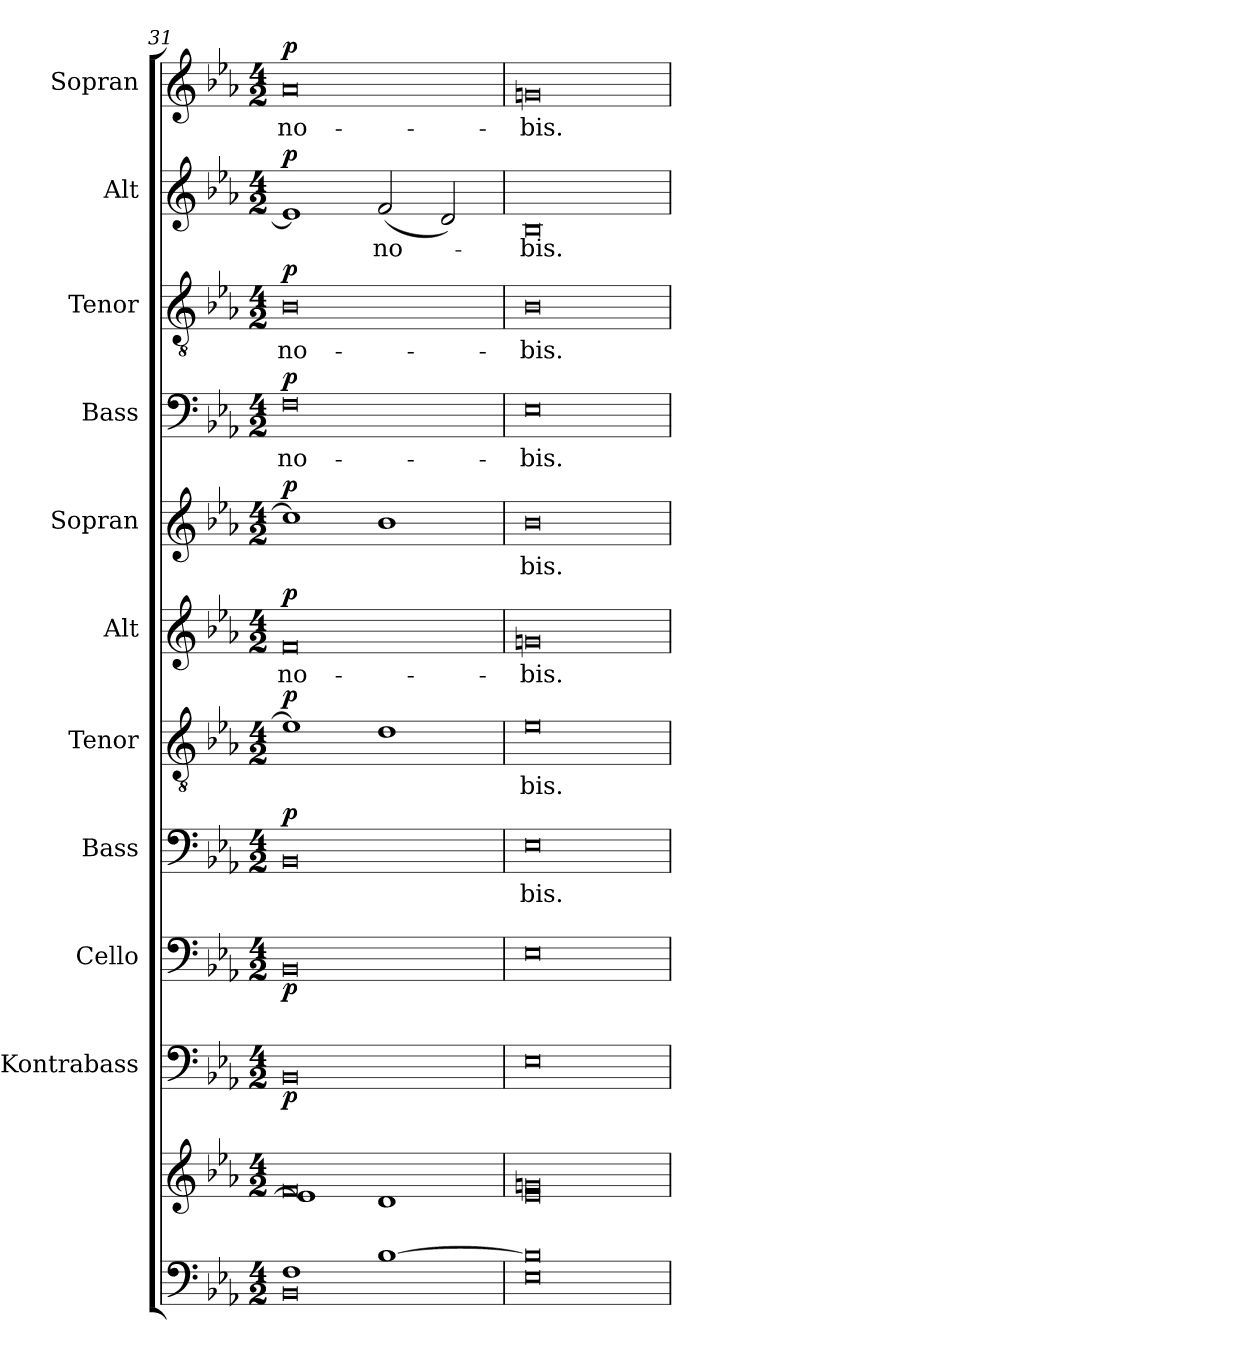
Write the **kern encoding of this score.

**kern	**kern	**kern	**dynam	**kern	**dynam	**kern	**text	**dynam	**kern	**text	**dynam	**kern	**text	**dynam	**kern	**text	**dynam	**kern	**text	**dynam	**kern	**text	**dynam	**kern	**text	**dynam	**kern	**text	**dynam
*part11	*part11	*part10	*part10	*part9	*part9	*part8	*part8	*part8	*part7	*part7	*part7	*part6	*part6	*part6	*part5	*part5	*part5	*part4	*part4	*part4	*part3	*part3	*part3	*part2	*part2	*part2	*part1	*part1	*part1
*staff12	*staff11	*staff10	*staff10	*staff9	*staff9	*staff8	*staff8	*staff8	*staff7	*staff7	*staff7	*staff6	*staff6	*staff6	*staff5	*staff5	*staff5	*staff4	*staff4	*staff4	*staff3	*staff3	*staff3	*staff2	*staff2	*staff2	*staff1	*staff1	*staff1
*	*	*I"Kontrabass	*	*I"Cello	*	*I"Bass	*	*	*I"Tenor	*	*	*I"Alt	*	*	*I"Sopran	*	*	*I"Bass	*	*	*I"Tenor	*	*	*I"Alt	*	*	*I"Sopran	*	*
*	*	*I'Kb.	*	*	*	*I'B.	*	*	*I'T.	*	*	*I'A.	*	*	*I'S.	*	*	*I'B.	*	*	*I'T.	*	*	*I'A.	*	*	*I'S.	*	*
!!LO:PB:g=z
*clefF4	*clefG2	*clefF4	*	*clefF4	*	*clefF4	*	*	*clefGv2	*	*	*clefG2	*	*	*clefG2	*	*	*clefF4	*	*	*clefGv2	*	*	*clefG2	*	*	*clefG2	*	*
*	*	*ITrd7c12	*	*	*	*	*	*	*	*	*	*	*	*	*	*	*	*	*	*	*	*	*	*	*	*	*	*	*
*k[b-e-a-]	*k[b-e-a-]	*k[b-e-a-]	*	*k[b-e-a-]	*	*k[b-e-a-]	*	*	*k[b-e-a-]	*	*	*k[b-e-a-]	*	*	*k[b-e-a-]	*	*	*k[b-e-a-]	*	*	*k[b-e-a-]	*	*	*k[b-e-a-]	*	*	*k[b-e-a-]	*	*
*E-:	*E-:	*E-:	*	*E-:	*	*E-:	*	*	*E-:	*	*	*E-:	*	*	*E-:	*	*	*E-:	*	*	*E-:	*	*	*E-:	*	*	*E-:	*	*
*M4/2	*M4/2	*M4/2	*	*M4/2	*	*M4/2	*	*	*M4/2	*	*	*M4/2	*	*	*M4/2	*	*	*M4/2	*	*	*M4/2	*	*	*M4/2	*	*	*M4/2	*	*
=31	=31	=31	=31	=31	=31	=31	=31	=31	=31	=31	=31	=31	=31	=31	=31	=31	=31	=31	=31	=31	=31	=31	=31	=31	=31	=31	=31	=31	=31
*^	*^	*	*	*	*	*	*	*	*	*	*	*	*	*	*	*	*	*	*	*	*	*	*	*	*	*	*	*	*
!	!	!	!	!	!LO:DY:b	!	!LO:DY:b	!	!	!LO:DY:a	!	!	!LO:DY:a	!	!LO:LY:b	!LO:DY:a	!	!	!LO:DY:a	!	!LO:LY:b	!LO:DY:a	!	!LO:LY:b	!LO:DY:a	!	!	!LO:DY:a	!	!LO:LY:b	!LO:DY:a
1F	0BB-	0f	1e-]	0BBB-	p	0BB-	p	0BB-	.	p	1e-]	.	p	0f	no-	p	1cc-]	.	p	0F	no-	p	0B-	no-	p	1e-]	.	p	0a-	no-	p
!	!	!	!	!	!	!	!	!	!	!	!	!	!	!	!	!	!	!	!	!	!	!	!	!	!	!	!LO:LY:b	!	!	!	!
[>1B-	.	.	1d	.	.	.	.	.	.	.	1d	.	.	.	.	.	1b-	.	.	.	.	.	.	.	.	(<2f/	no-	.	.	.	.
.	.	.	.	.	.	.	.	.	.	.	.	.	.	.	.	.	.	.	.	.	.	.	.	.	.	2d/)	.	.	.	.	.
=32	=32	=32	=32	=32	=32	=32	=32	=32	=32	=32	=32	=32	=32	=32	=32	=32	=32	=32	=32	=32	=32	=32	=32	=32	=32	=32	=32	=32	=32	=32	=32
!	!	!	!	!	!	!	!	!	!LO:LY:b	!	!	!LO:LY:b	!	!	!LO:LY:b	!	!	!LO:LY:b	!	!	!LO:LY:b	!	!	!LO:LY:b	!	!	!LO:LY:b	!	!	!LO:LY:b	!
0B-]	0E-	0gn	0e-	0EE-	.	0E-	.	0E-	-bis.	.	0e-	-bis.	.	0gn	-bis.	.	0b-	-bis.	.	0E-	-bis.	.	0B-	-bis.	.	0B-	-bis.	.	0gn	-bis.	.
*v	*v	*	*	*	*	*	*	*	*	*	*	*	*	*	*	*	*	*	*	*	*	*	*	*	*	*	*	*	*	*	*
*	*v	*v	*	*	*	*	*	*	*	*	*	*	*	*	*	*	*	*	*	*	*	*	*	*	*	*	*	*	*	*
=	=	=	=	=	=	=	=	=	=	=	=	=	=	=	=	=	=	=	=	=	=	=	=	=	=	=	=	=	=
*-	*-	*-	*-	*-	*-	*-	*-	*-	*-	*-	*-	*-	*-	*-	*-	*-	*-	*-	*-	*-	*-	*-	*-	*-	*-	*-	*-	*-	*-
